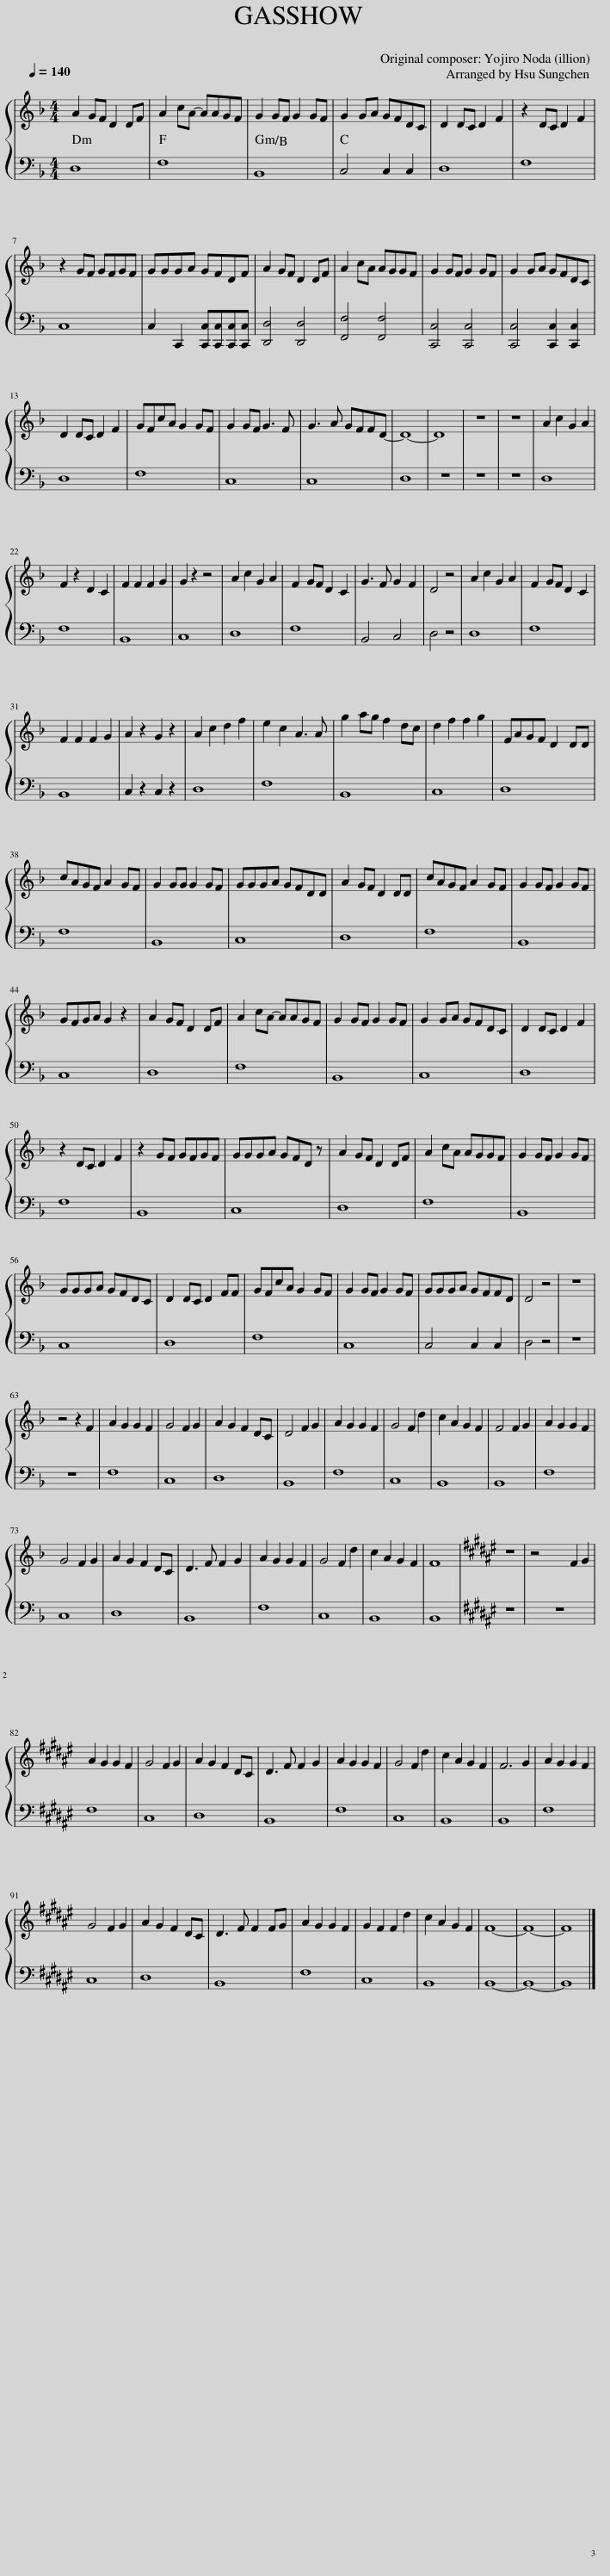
X:1
%%score { 1 | 2 }
L:1/8
Q:1/4=140
M:4/4
I:linebreak $
K:F
V:1 treble
V:2 bass
V:1
 A2 GF D2 DF | A2 cA- AAGF | G2 GF G2 GF | G2 GA GFDC | D2 DC D2 F2 | %5
 z2 DC D2 F2 |$ z2 GF GFGF | GGGA GFDF | A2 GF D2 DF | A2 cA AGGF | %10
 G2 GF G2 GF | G2 GA GFDC |$ D2 DC D2 F2 | GFcA G2 GF | G2 GF G3 F | %15
 G3 A GFFD- | D8- | D8 | z8 | z8 | %20
 A2 c2 G2 A2 |$ F2 z2 D2 C2 | F2 F2 F2 G2 | G2 z2 z4 | A2 c2 G2 A2 | %25
 F2 GF D2 C2 | G3 F G2 F2 | D4 z4 | A2 c2 G2 A2 | F2 GF D2 C2 |$ %30
 F2 F2 F2 G2 | A2 z2 G2 z2 | A2 c2 d2 f2 | e2 c2 A3 A | g2 ag f2 dc | %35
 d2 f2 f2 g2 | GAGF D2 DD |$ cAGF A2 GF | G2 GG G2 GF | GGGA GFDD | %40
 A2 GF D2 DD | cAGF A2 GF | G2 GF G2 GF |$ GFGA G2 z2 | A2 GF D2 DF | %45
 A2 cA- AAGF | G2 GF G2 GF | G2 GA GFDC | D2 DC D2 F2 |$ z2 DC D2 F2 | %50
 z2 GF GFGF | GGGA GFD z | A2 GF D2 DF | A2 cA AGGF | G2 GF G2 GF |$ %55
 GGGA GFDC | D2 DC D2 FF | GFcA G2 GF | G2 GF G2 GF | GGGA GFFD | %60
 D4 z4 | z8 |$ z4 z2 F2 | A2 G2 G2 F2 | G4 F2 G2 | %65
 A2 G2 F2 DC | D4 F2 G2 | A2 G2 G2 F2 | G4 F2 d2 | c2 A2 G2 F2 | %70
 F4 F2 G2 | A2 G2 G2 F2 |$ G4 F2 G2 | A2 G2 F2 DC | D3 F F2 G2 | %75
 A2 G2 G2 F2 | G4 F2 d2 | c2 A2 G2 F2 | F8 |[K:F#] z8 | %80
 z4 F2 G2 |$ A2 G2 G2 F2 | G4 F2 G2 | A2 G2 F2 DC | D3 F F2 G2 | %85
 A2 G2 G2 F2 | G4 F2 d2 | c2 A2 G2 F2 | F6 G2 | A2 G2 G2 F2 |$ %90
 G4 F2 G2 | A2 G2 F2 DC | D3 F F2 FG | A2 G2 G2 F2 | G2 F2 F2 d2 | %95
 c2 A2 G2 F2 | F8- | F8- | F8 |] %99
V:2
 D,8 | F,8 | B,,8 | C,4 C,2 C,2 | D,8 | %5
 F,8 |$ C,8 | C,2 C,,2 [C,,C,][C,,C,][C,,C,][C,,C,] | [D,,D,]4 [D,,D,]4 | [F,,F,]4 [F,,F,]4 | %10
 [C,,C,]4 [C,,C,]4 | [C,,C,]4 [C,,C,]2 [C,,C,]2 |$ D,8 | F,8 | C,8 | %15
 C,8 | D,8 | z8 | z8 | z8 | %20
 D,8 |$ F,8 | B,,8 | C,8 | D,8 | %25
 F,8 | B,,4 C,4 | D,4 z4 | D,8 | F,8 |$ %30
 B,,8 | C,2 z2 C,2 z2 | D,8 | F,8 | B,,8 | %35
 C,8 | D,8 |$ F,8 | B,,8 | C,8 | %40
 D,8 | F,8 | B,,8 |$ C,8 | D,8 | %45
 F,8 | B,,8 | C,8 | D,8 |$ F,8 | %50
 B,,8 | C,8 | D,8 | F,8 | B,,8 |$ %55
 C,8 | D,8 | F,8 | C,8 | C,4 C,2 C,2 | %60
 D,4 z4 | z8 |$ z8 | F,8 | C,8 | %65
 D,8 | B,,8 | F,8 | C,8 | B,,8 | %70
 B,,8 | F,8 |$ C,8 | D,8 | B,,8 | %75
 F,8 | C,8 | B,,8 | B,,8 |[K:F#] z8 | %80
 z8 |$ F,8 | C,8 | D,8 | B,,8 | %85
 F,8 | C,8 | B,,8 | B,,8 | F,8 |$ %90
 C,8 | D,8 | B,,8 | F,8 | C,8 | %95
 B,,8 | B,,8- | B,,8- | B,,8 |] %99
